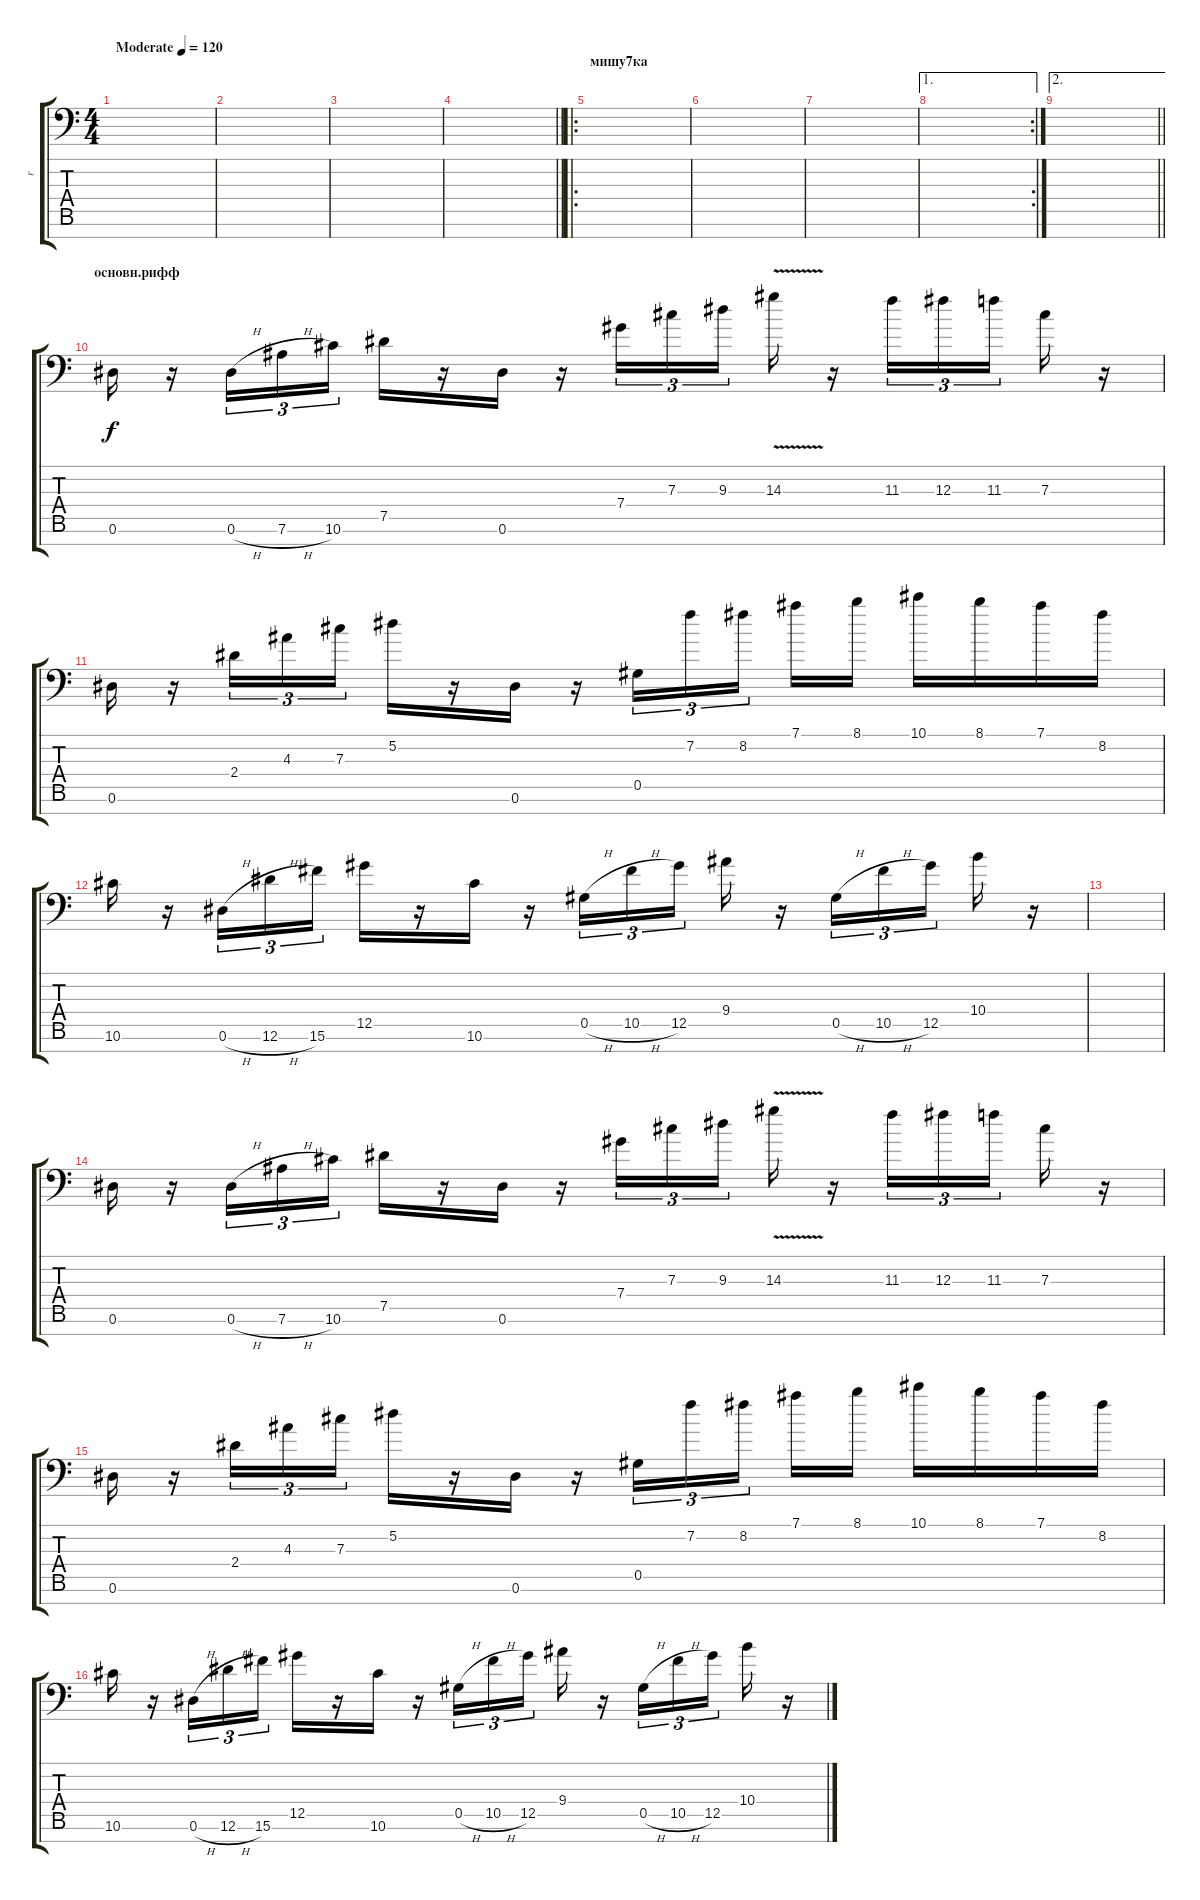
\track ("r" "r") {instrument distortionguitar}
\staff {score tabs}
\tuning (Eb4 Bb3 Gb3 Db3 Ab2 Eb2 Ab1) {hide}
\ts (4 4)
\tempo (120 "Moderate")
\clef f4
\ks c
|
|
|
\barLineRight lightlight
|
\ro
\section ("" "мишу7ка")
|
|
|
\ae 1
\rc 2
|
\ae 2
\barLineRight lightlight
|
\section ("" "основн.рифф")
0.6.16{volume 11} r.16 0.6{h}.16{tu (3 2)} 7.6{h}.16{tu (3 2)} 10.6.16{tu (3 2)} 7.5.16 r.16 0.6.16 r.16 7.4.16{tu (3 2)} 7.3.16{tu (3 2)} 9.3.16{tu (3 2) beam splitsecondary} 14.3{v}.16 r.16 11.3.16{tu (3 2)} 12.3.16{tu (3 2)} 11.3.16{tu (3 2) beam splitsecondary} 7.3.16 r.16 |
0.6.16 r.16 2.4.16{tu (3 2)} 4.3.16{tu (3 2)} 7.3.16{tu (3 2)} 5.2.16 r.16 0.6.16 r.16 0.5.16{tu (3 2)} 7.2.16{tu (3 2)} 8.2.16{tu (3 2) beam splitsecondary} 7.1.16 8.1.16 10.1.16 8.1.16 7.1.16 8.2.16 |
10.6.16 r.16 0.6{h}.16{tu (3 2)} 12.6{h}.16{tu (3 2)} 15.6.16{tu (3 2)} 12.5.16 r.16 10.6.16 r.16 0.5{h}.16{tu (3 2)} 10.5{h}.16{tu (3 2)} 12.5.16{tu (3 2) beam splitsecondary} 9.4.16 r.16 0.5{h}.16{tu (3 2)} 10.5{h}.16{tu (3 2)} 12.5.16{tu (3 2) beam splitsecondary} 10.4.16 r.16 |
|
0.6.16{volume 11} r.16 0.6{h}.16{tu (3 2)} 7.6{h}.16{tu (3 2)} 10.6.16{tu (3 2)} 7.5.16 r.16 0.6.16 r.16 7.4.16{tu (3 2)} 7.3.16{tu (3 2)} 9.3.16{tu (3 2) beam splitsecondary} 14.3{v}.16 r.16 11.3.16{tu (3 2)} 12.3.16{tu (3 2)} 11.3.16{tu (3 2) beam splitsecondary} 7.3.16 r.16 |
0.6.16 r.16 2.4.16{tu (3 2)} 4.3.16{tu (3 2)} 7.3.16{tu (3 2)} 5.2.16 r.16 0.6.16 r.16 0.5.16{tu (3 2)} 7.2.16{tu (3 2)} 8.2.16{tu (3 2) beam splitsecondary} 7.1.16 8.1.16 10.1.16 8.1.16 7.1.16 8.2.16 |
10.6.16 r.16 0.6{h}.16{tu (3 2)} 12.6{h}.16{tu (3 2)} 15.6.16{tu (3 2)} 12.5.16 r.16 10.6.16 r.16 0.5{h}.16{tu (3 2)} 10.5{h}.16{tu (3 2)} 12.5.16{tu (3 2) beam splitsecondary} 9.4.16 r.16 0.5{h}.16{tu (3 2)} 10.5{h}.16{tu (3 2)} 12.5.16{tu (3 2) beam splitsecondary} 10.4.16 r.16
